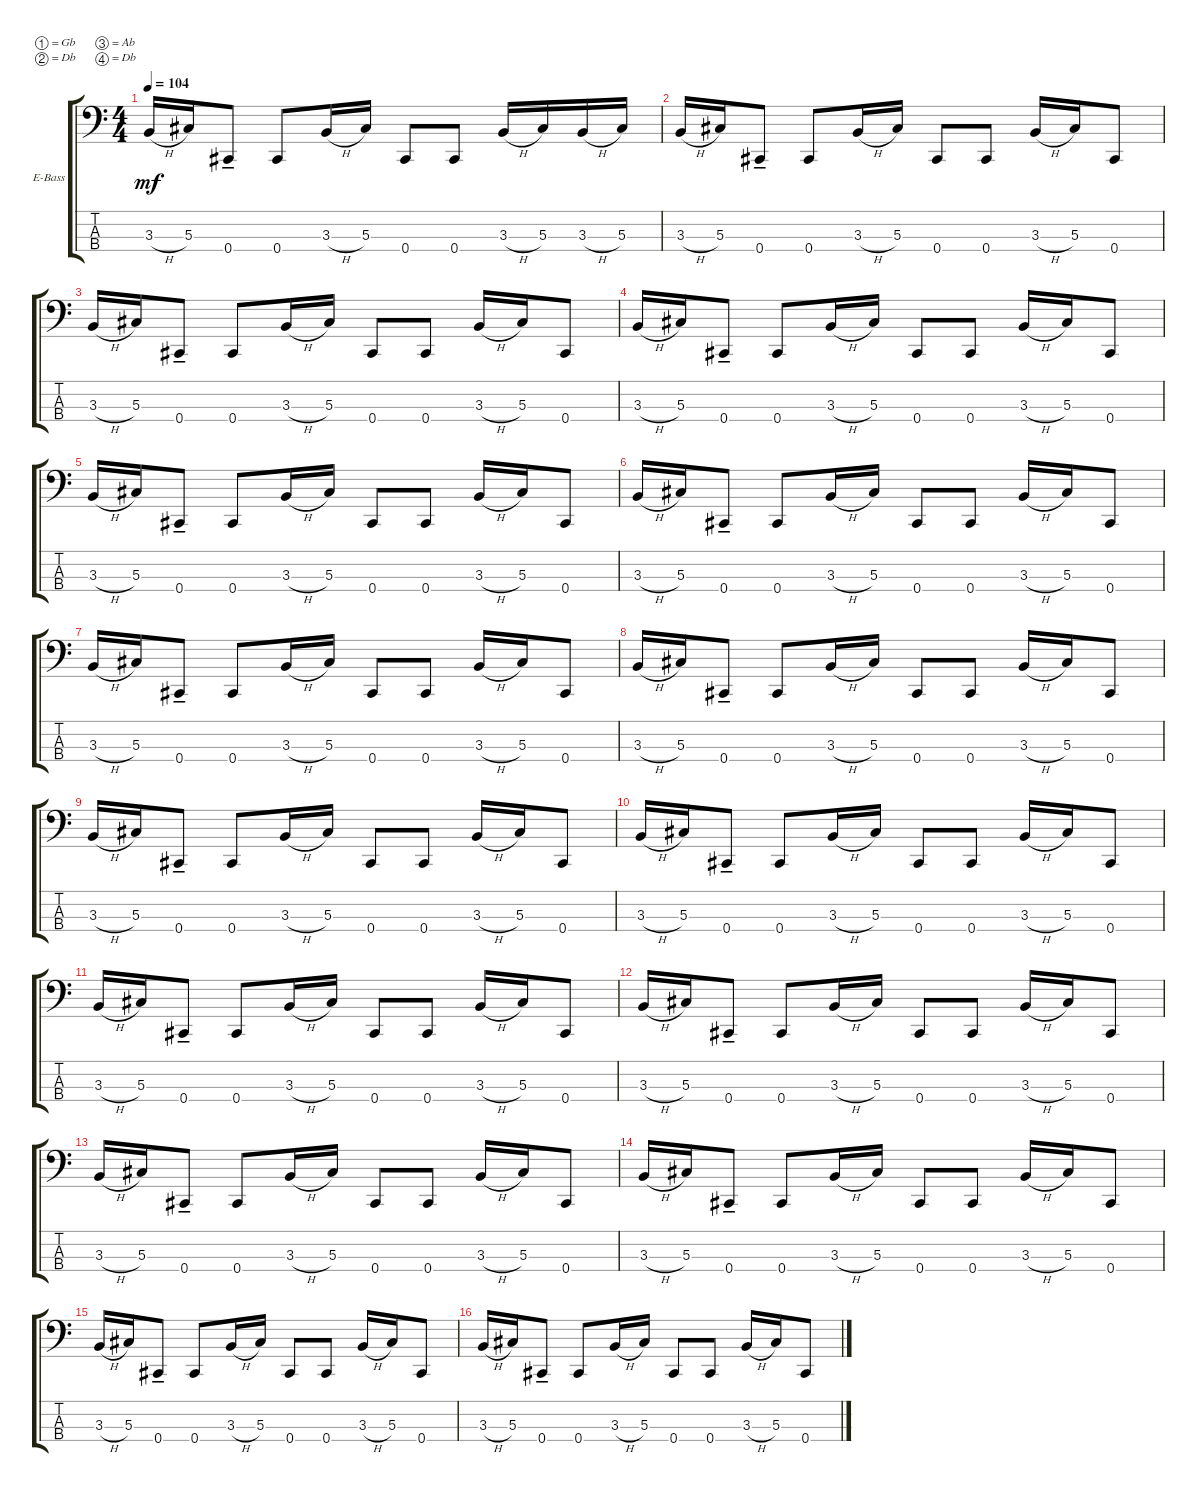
\bracketExtendMode groupsimilarinstruments
\firstSystemTrackNameOrientation horizontal
\otherSystemsTrackNameOrientation horizontal
\track ("Electric Bass" "E-Bass") {instrument electricbassfinger}
\staff {score tabs}
\tuning (Gb2 Db2 Ab1 Db1)
\ts (4 4)
\tempo 104
\clef f4
\ks c
3.3{h}.16{dy mf} 5.3.16 0.4{ten}.8 0.4.8 3.3{h}.16 5.3.16 0.4.8 0.4.8 3.3{h}.16 5.3.16 3.3{h}.16 5.3.16 |
3.3{h}.16 5.3.16 0.4{ten}.8 0.4.8 3.3{h}.16 5.3.16 0.4.8 0.4.8 3.3{h}.16 5.3.16 0.4.8 |
3.3{h}.16 5.3.16 0.4{ten}.8 0.4.8 3.3{h}.16 5.3.16 0.4.8 0.4.8 3.3{h}.16 5.3.16 0.4.8 |
3.3{h}.16 5.3.16 0.4{ten}.8 0.4.8 3.3{h}.16 5.3.16 0.4.8 0.4.8 3.3{h}.16 5.3.16 0.4.8 |
3.3{h}.16 5.3.16 0.4{ten}.8 0.4.8 3.3{h}.16 5.3.16 0.4.8 0.4.8 3.3{h}.16 5.3.16 0.4.8 |
3.3{h}.16 5.3.16 0.4{ten}.8 0.4.8 3.3{h}.16 5.3.16 0.4.8 0.4.8 3.3{h}.16 5.3.16 0.4.8 |
3.3{h}.16 5.3.16 0.4{ten}.8 0.4.8 3.3{h}.16 5.3.16 0.4.8 0.4.8 3.3{h}.16 5.3.16 0.4.8 |
3.3{h}.16 5.3.16 0.4{ten}.8 0.4.8 3.3{h}.16 5.3.16 0.4.8 0.4.8 3.3{h}.16 5.3.16 0.4.8 |
3.3{h}.16 5.3.16 0.4{ten}.8 0.4.8 3.3{h}.16 5.3.16 0.4.8 0.4.8 3.3{h}.16 5.3.16 0.4.8 |
3.3{h}.16 5.3.16 0.4{ten}.8 0.4.8 3.3{h}.16 5.3.16 0.4.8 0.4.8 3.3{h}.16 5.3.16 0.4.8 |
3.3{h}.16 5.3.16 0.4{ten}.8 0.4.8 3.3{h}.16 5.3.16 0.4.8 0.4.8 3.3{h}.16 5.3.16 0.4.8 |
3.3{h}.16 5.3.16 0.4{ten}.8 0.4.8 3.3{h}.16 5.3.16 0.4.8 0.4.8 3.3{h}.16 5.3.16 0.4.8 |
3.3{h}.16 5.3.16 0.4{ten}.8 0.4.8 3.3{h}.16 5.3.16 0.4.8 0.4.8 3.3{h}.16 5.3.16 0.4.8 |
3.3{h}.16 5.3.16 0.4{ten}.8 0.4.8 3.3{h}.16 5.3.16 0.4.8 0.4.8 3.3{h}.16 5.3.16 0.4.8 |
3.3{h}.16 5.3.16 0.4{ten}.8 0.4.8 3.3{h}.16 5.3.16 0.4.8 0.4.8 3.3{h}.16 5.3.16 0.4.8 |
3.3{h}.16 5.3.16 0.4{ten}.8 0.4.8 3.3{h}.16 5.3.16 0.4.8 0.4.8 3.3{h}.16 5.3.16 0.4.8
